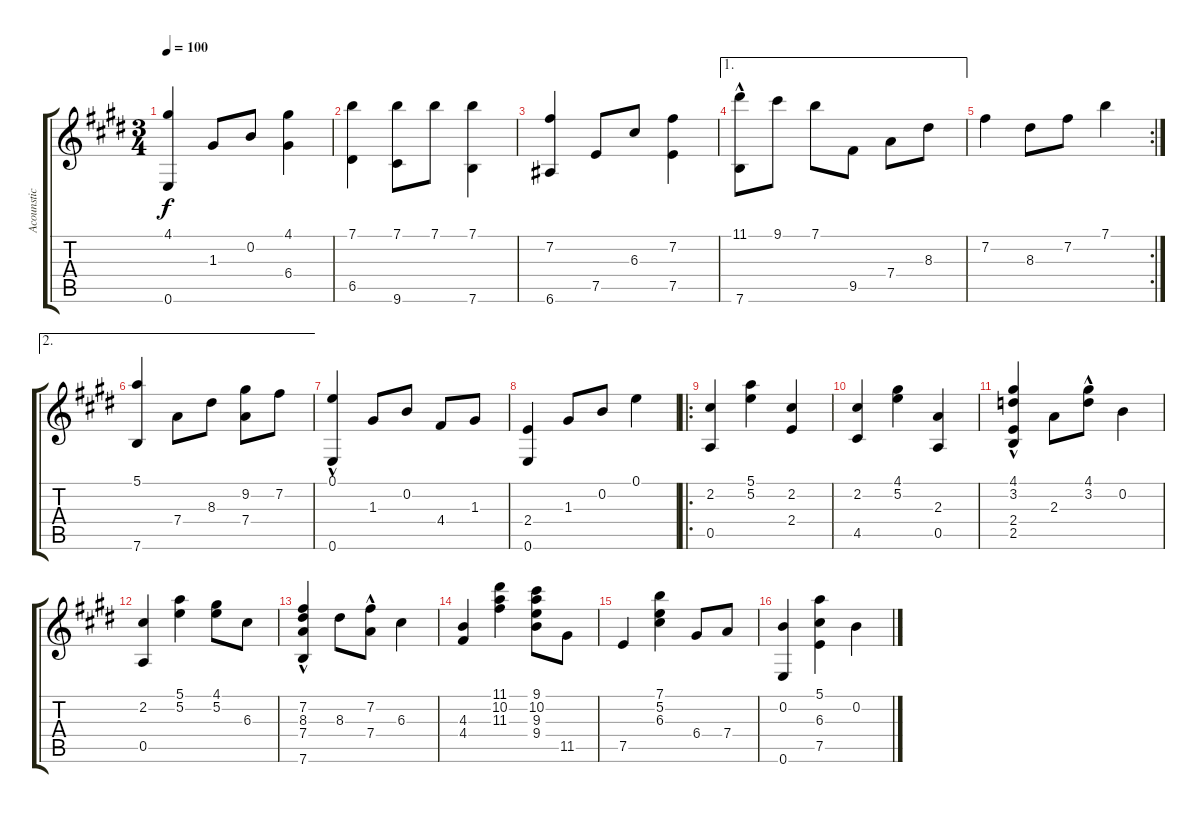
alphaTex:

\track ("Acounstic Guitar" "Acounstic ") {instrument acousticguitarnylon}
\staff {score tabs}
\tuning (E4 B3 G3 D3 A2 E2) {hide}
\ts (3 4)
\tempo 100
\clef g2
\ks e
(4.1 0.6).4{dy f} 1.3.8 0.2.8 (4.1 6.4).4 |
(7.1 6.5).4 (7.1 9.6).8 7.1.8 (7.1 7.6).4 |
(7.2 6.6).4 7.5.8 6.3.8 (7.2 7.5).4 |
\ae 1
(11.1 7.6{hac}).8 9.1.8 7.1.8 9.5.8 7.4.8 8.3.8 |
\rc 2
7.2.4 8.3.8 7.2.8 7.1.4 |
\ae 2
(5.1 7.6).4 7.4.8 8.3.8 (9.2 7.4).8 7.2.8 |
(0.1{hac} 0.6).4 1.3.8 0.2.8 4.4.8 1.3.8 |
(2.4 0.6).4 1.3.8 0.2.8 0.1.4 |
\ro
(2.2 0.5).4 (5.1 5.2).4 (2.2 2.4).4 |
(2.2 4.5).4 (4.1 5.2).4 (2.3 0.5).4 |
(4.1{hac} 3.2{hac} 2.4 2.5).4 2.3.8 (4.1{hac} 3.2{hac}).8 0.2.4 |
(2.2 0.5).4 (5.1 5.2).4 (4.1 5.2).8 6.3.8 |
(7.2{hac} 8.3 7.4{hac} 7.6).4 8.3.8 (7.2{hac} 7.4{hac}).8 6.3.4 |
(4.3 4.4).4 (11.1 10.2 11.3).4 (9.1 10.2 9.3 9.4).8 11.5.8 |
7.5.4 (7.1 5.2 6.3).4 6.4.8 7.4.8 |
(0.2 0.6).4 (5.1 6.3 7.5).4 0.2.4
